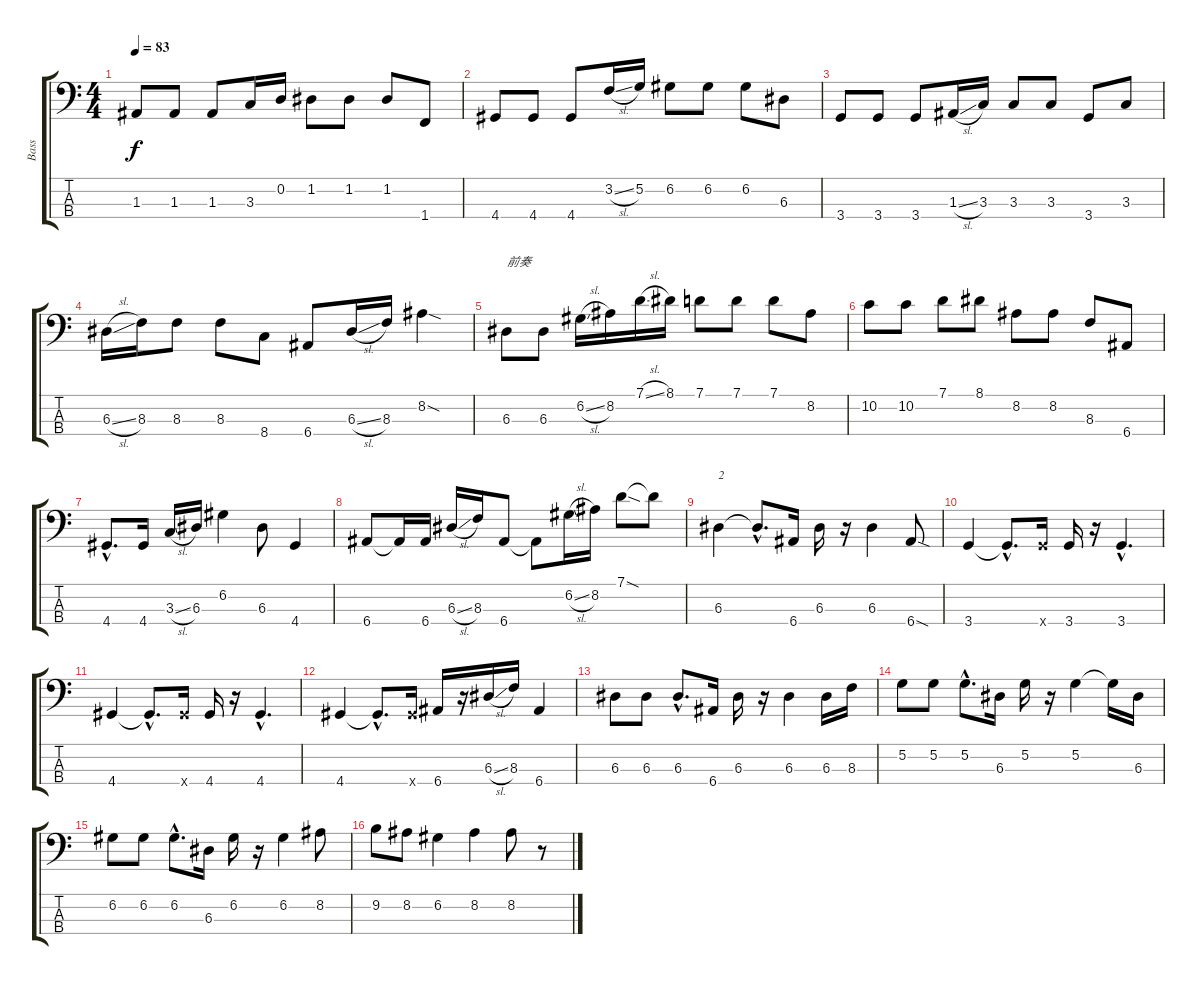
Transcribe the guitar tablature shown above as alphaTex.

\track ("Bass" "Bass") {instrument electricbassfinger}
\staff {score tabs}
\tuning (G2 D2 A1 E1) {hide}
\ts (4 4)
\tempo 83
\clef f4
\ks c
1.3.8{dy f} 1.3.8 1.3.8 3.3.16 0.2.16 1.2.8 1.2.8 1.2.8 1.4.8 |
4.4.8 4.4.8 4.4.8 3.2{sl}.16 5.2.16 6.2.8 6.2.8 6.2.8 6.3.8 |
3.4.8 3.4.8 3.4.8 1.3{sl}.16 3.3.16 3.3.8 3.3.8 3.4.8 3.3.8 |
6.3{sl}.16 8.3.16 8.3.8 8.3.8 8.4.8 6.4.8 6.3{sl}.16 8.3.16 8.2{sod}.4 |
6.3.8{txt "前奏"} 6.3.8 6.2{sl}.16 8.2.16 7.1{sl}.16 8.1.16 7.1.8 7.1.8 7.1.8 8.2.8 |
10.2.8 10.2.8 7.1.8 8.1.8 8.2.8 8.2.8 8.3.8 6.4.8 |
4.4{hac}.8{d} 4.4.16 3.3{sl}.16 6.3.16 6.2.4 6.3.8 4.4.4 |
6.4.8 6.4{t}.16 6.4.16 6.3{sl}.16 8.3.16 6.4.8 6.4{t}.8 6.2{sl}.16 8.2.16 7.1{sod}.8 7.1{t}.8 |
6.3.4{txt "2"} 6.3{hac t}.8{d} 6.4.16 6.3.16 r.16 6.3.4 6.4{sod}.8 |
3.4.4 3.4{hac t}.8{d} 3.4{x}.16 3.4.16 r.16 3.4{hac}.4{d} |
4.4.4 4.4{hac t}.8{d} 4.4{x}.16 4.4.16 r.16 4.4{hac}.4{d} |
4.4.4 4.4{hac t}.8{d} 4.4{x}.16 6.4.16 r.16 6.3{sl}.16 8.3.16 6.4.4 |
6.3.8 6.3.8 6.3{hac}.8{d} 6.4.16 6.3.16 r.16 6.3.4 6.3.16 8.3.16 |
5.2.8 5.2.8 5.2{hac}.8{d} 6.3.16 5.2.16 r.16 5.2.4 5.2{t}.16 6.3.16 |
6.2.8 6.2.8 6.2{hac}.8{d} 6.3.16 6.2.16 r.16 6.2.4 8.2.8 |
9.2.8 8.2.8 6.2.4 8.2.4 8.2.8 r.8
